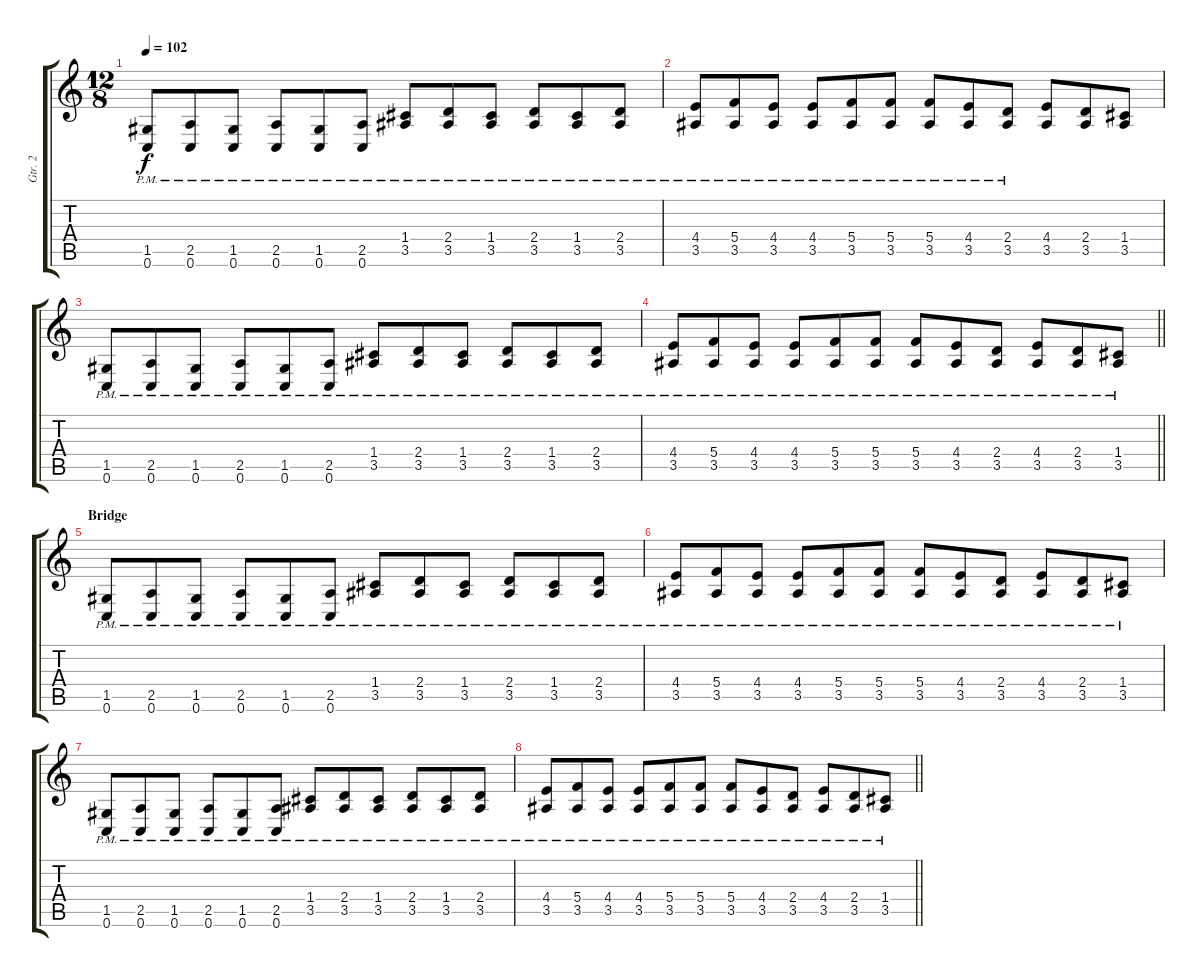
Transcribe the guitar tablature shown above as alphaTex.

\track ("Gtr. 2" "Gtr. 2") {instrument distortionguitar}
\staff {score tabs}
\tuning (D4 A3 F3 C3 G2 C2) {hide}
\ts (12 8)
\tempo 102
\clef g2
\ks c
(1.5{pm} 0.6{pm}).8{dy f} (2.5{pm} 0.6{pm}).8 (1.5{pm} 0.6{pm}).8 (2.5{pm} 0.6{pm}).8 (1.5{pm} 0.6{pm}).8 (2.5{pm} 0.6{pm}).8 (1.4{pm} 3.5{pm}).8 (2.4{pm} 3.5{pm}).8 (1.4{pm} 3.5{pm}).8 (2.4{pm} 3.5{pm}).8 (1.4{pm} 3.5{pm}).8 (2.4{pm} 3.5{pm}).8 |
(4.4{pm} 3.5{pm}).8 (5.4{pm} 3.5{pm}).8 (4.4{pm} 3.5{pm}).8 (4.4{pm} 3.5{pm}).8 (5.4{pm} 3.5{pm}).8 (5.4{pm} 3.5{pm}).8 (5.4{pm} 3.5{pm}).8 (4.4{pm} 3.5{pm}).8 (2.4{pm} 3.5{pm}).8 (4.4 3.5).8 (2.4 3.5).8 (1.4 3.5).8 |
(1.5{pm} 0.6{pm}).8 (2.5{pm} 0.6{pm}).8 (1.5{pm} 0.6{pm}).8 (2.5{pm} 0.6{pm}).8 (1.5{pm} 0.6{pm}).8 (2.5{pm} 0.6{pm}).8 (1.4{pm} 3.5{pm}).8 (2.4{pm} 3.5{pm}).8 (1.4{pm} 3.5{pm}).8 (2.4{pm} 3.5{pm}).8 (1.4{pm} 3.5{pm}).8 (2.4{pm} 3.5{pm}).8 |
\barLineRight lightlight
(4.4{pm} 3.5{pm}).8 (5.4{pm} 3.5{pm}).8 (4.4{pm} 3.5{pm}).8 (4.4{pm} 3.5{pm}).8 (5.4{pm} 3.5{pm}).8 (5.4{pm} 3.5{pm}).8 (5.4{pm} 3.5{pm}).8 (4.4{pm} 3.5{pm}).8 (2.4{pm} 3.5{pm}).8 (4.4{pm} 3.5{pm}).8 (2.4{pm} 3.5{pm}).8 (1.4{pm} 3.5{pm}).8 |
\section ("" "Bridge")
(1.5{pm} 0.6{pm}).8 (2.5{pm} 0.6{pm}).8 (1.5{pm} 0.6{pm}).8 (2.5{pm} 0.6{pm}).8 (1.5{pm} 0.6{pm}).8 (2.5{pm} 0.6{pm}).8 (1.4{pm} 3.5{pm}).8 (2.4{pm} 3.5{pm}).8 (1.4{pm} 3.5{pm}).8 (2.4{pm} 3.5{pm}).8 (1.4{pm} 3.5{pm}).8 (2.4{pm} 3.5{pm}).8 |
(4.4{pm} 3.5{pm}).8 (5.4{pm} 3.5{pm}).8 (4.4{pm} 3.5{pm}).8 (4.4{pm} 3.5{pm}).8 (5.4{pm} 3.5{pm}).8 (5.4{pm} 3.5{pm}).8 (5.4{pm} 3.5{pm}).8 (4.4{pm} 3.5{pm}).8 (2.4{pm} 3.5{pm}).8 (4.4{pm} 3.5{pm}).8 (2.4{pm} 3.5{pm}).8 (1.4{pm} 3.5{pm}).8 |
(1.5{pm} 0.6{pm}).8 (2.5{pm} 0.6{pm}).8 (1.5{pm} 0.6{pm}).8 (2.5{pm} 0.6{pm}).8 (1.5{pm} 0.6{pm}).8 (2.5{pm} 0.6{pm}).8 (1.4{pm} 3.5{pm}).8 (2.4{pm} 3.5{pm}).8 (1.4{pm} 3.5{pm}).8 (2.4{pm} 3.5{pm}).8 (1.4{pm} 3.5{pm}).8 (2.4{pm} 3.5{pm}).8 |
\barLineRight lightlight
(4.4{pm} 3.5{pm}).8 (5.4{pm} 3.5{pm}).8 (4.4{pm} 3.5{pm}).8 (4.4{pm} 3.5{pm}).8 (5.4{pm} 3.5{pm}).8 (5.4{pm} 3.5{pm}).8 (5.4{pm} 3.5{pm}).8 (4.4{pm} 3.5{pm}).8 (2.4{pm} 3.5{pm}).8 (4.4{pm} 3.5{pm}).8 (2.4{pm} 3.5{pm}).8 (1.4{pm} 3.5{pm}).8
